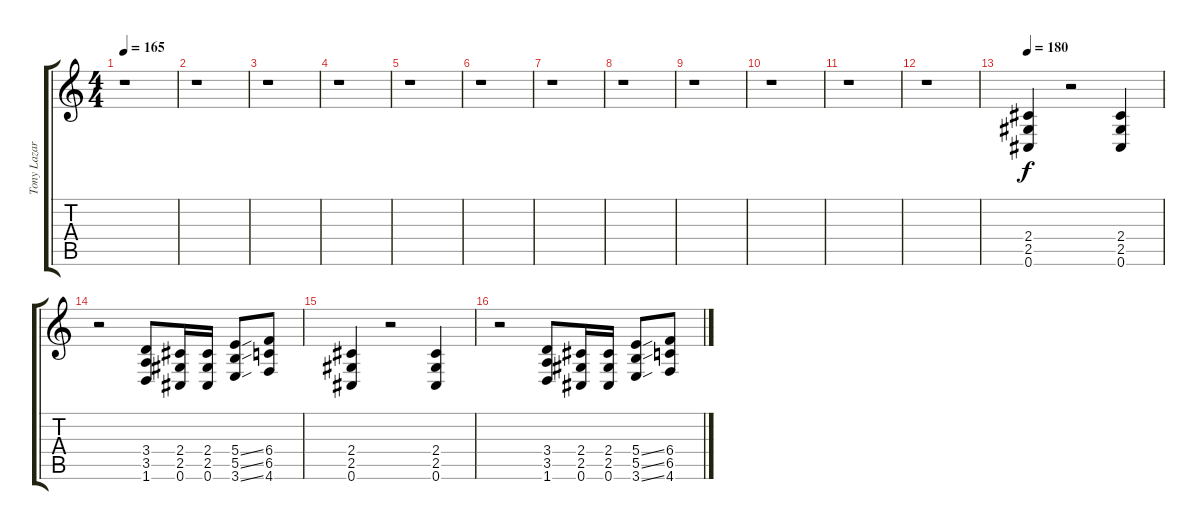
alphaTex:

\track ("Tony Lazaro - Rhythm" "Tony Lazar") {instrument distortionguitar}
\staff {score tabs}
\tuning (Db4 Ab3 E3 B2 Gb2 Db2) {hide}
\ts (4 4)
\tempo 165
\clef g2
\ks c
r.1{dy f} |
r.1 |
r.1 |
r.1 |
r.1 |
r.1 |
r.1 |
r.1 |
r.1 |
r.1 |
r.1 |
r.1 |
\tempo 180
(2.4 2.5 0.6).4 r.2 (2.4 2.5 0.6).4 |
r.2 (3.4 3.5 1.6).8 (2.4 2.5 0.6).16 (2.4 2.5 0.6).16 (5.4{ss} 5.5{ss} 3.6{ss}).8 (6.4 6.5 4.6).8 |
(2.4 2.5 0.6).4 r.2 (2.4 2.5 0.6).4 |
r.2 (3.4 3.5 1.6).8 (2.4 2.5 0.6).16 (2.4 2.5 0.6).16 (5.4{ss} 5.5{ss} 3.6{ss}).8 (6.4 6.5 4.6).8
